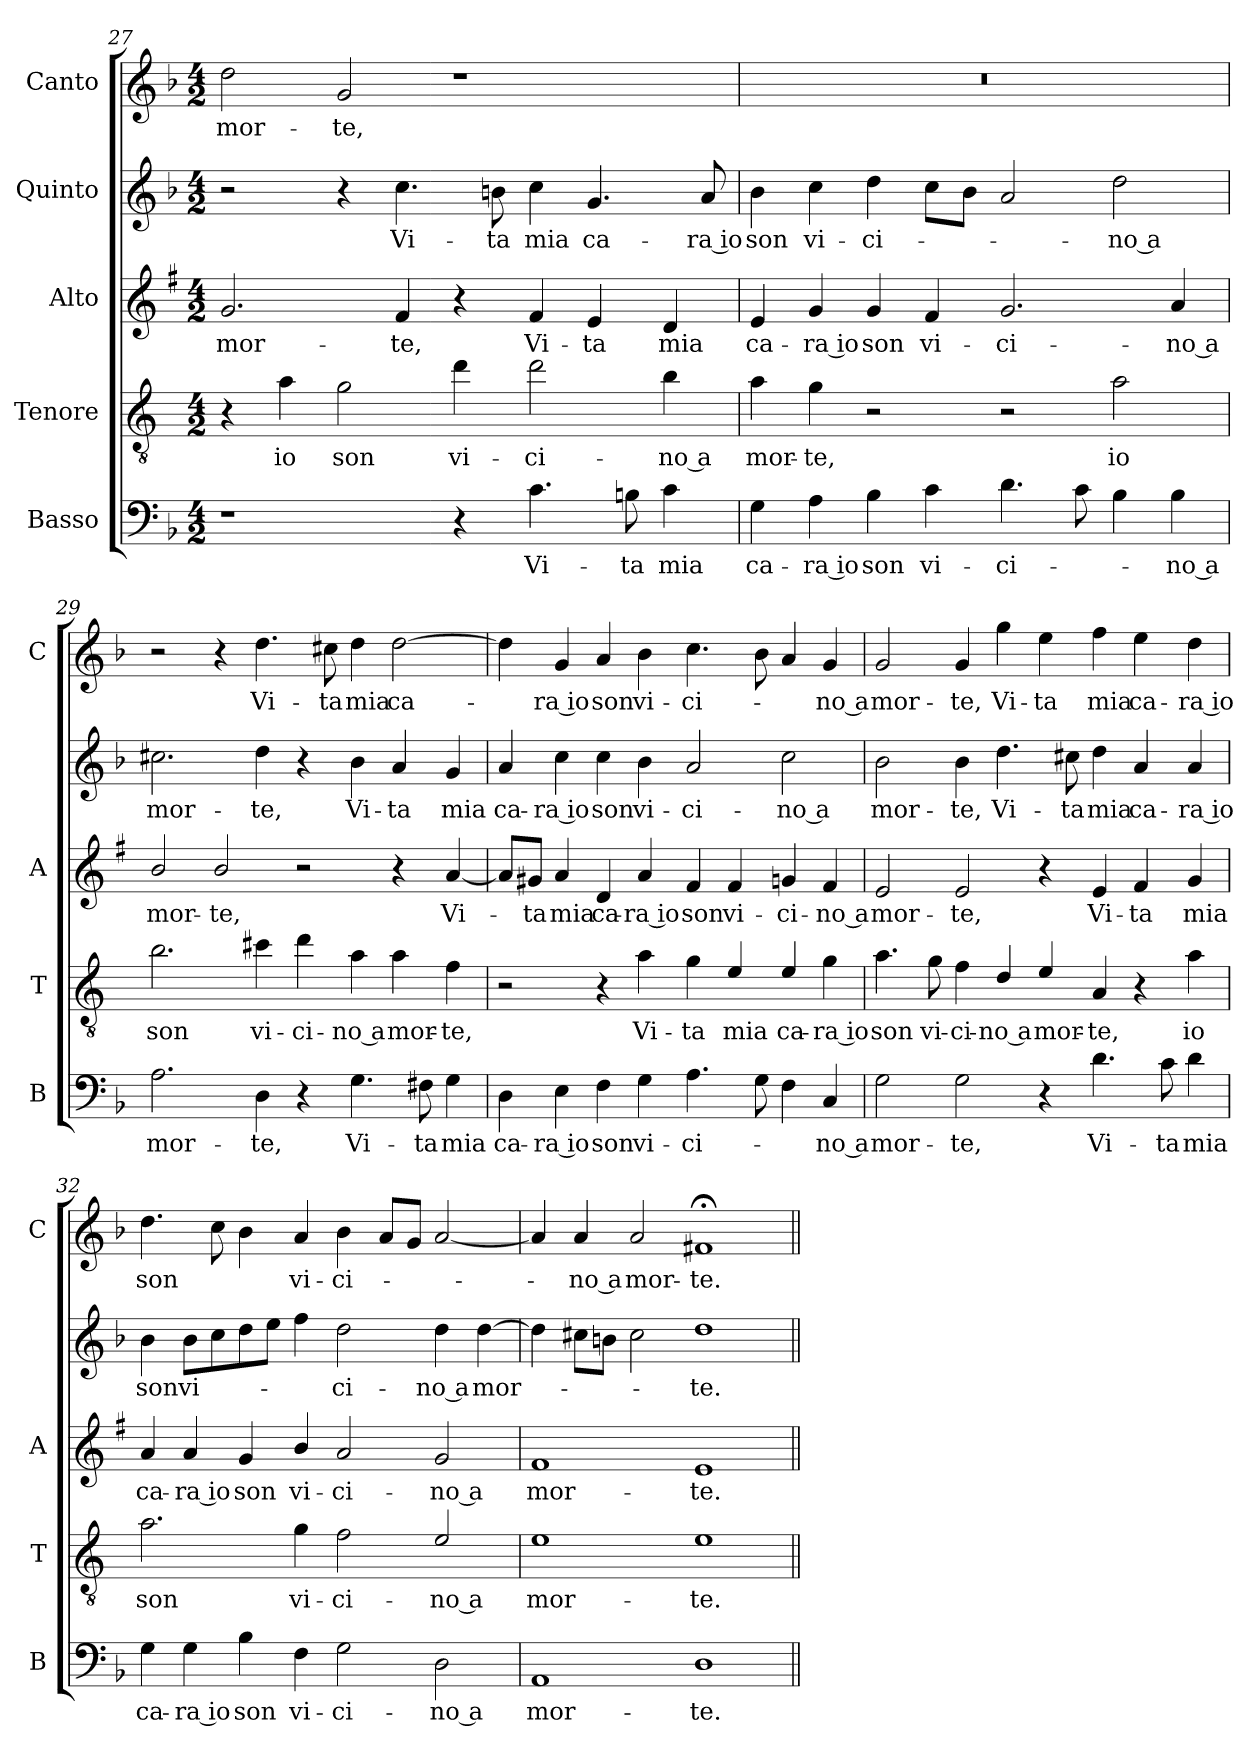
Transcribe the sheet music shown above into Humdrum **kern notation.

**kern	**text	**kern	**text	**kern	**text	**kern	**text	**kern	**text
*part5	*part5	*part4	*part4	*part3	*part3	*part2	*part2	*part1	*part1
*staff5	*staff5	*staff4	*staff4	*staff3	*staff3	*staff2	*staff2	*staff1	*staff1
*I"Basso	*	*I"Tenore	*	*I"Alto	*	*I"Quinto	*	*I"Canto	*
*I'B	*	*I'T	*	*I'A	*	*	*	*I'C	*
*clefF4	*	*clefGv2	*	*clefG2	*	*clefG2	*	*clefG2	*
*	*	*ITrd4c7	*	*ITrd1c2	*	*	*	*	*
*k[b-]	*	*k[b-]	*	*k[b-]	*	*k[b-]	*	*k[b-]	*
*F:	*	*F:	*	*F:	*	*F:	*	*F:	*
*M4/2	*	*M4/2	*	*M4/2	*	*M4/2	*	*M4/2	*
=27	=27	=27	=27	=27	=27	=27	=27	=27	=27
!	!	!	!	!	!LO:LY:b	!	!	!	!LO:LY:b
1r	.	4r	.	2.f/	mor-	2r	.	2dd\	mor-
!	!	!	!LO:LY:b	!	!	!	!	!	!
.	.	4d\	io	.	.	.	.	.	.
!	!	!	!LO:LY:b	!	!	!	!	!	!LO:LY:b
.	.	2c\	son	.	.	4r	.	2g/	-te,
!	!	!	!	!	!LO:LY:b	!	!LO:LY:b	!	!
.	.	.	.	4e/	-te,	4.cc\	Vi-	.	.
!	!	!	!LO:LY:b	!	!	!	!	!	!
4r	.	4g\	vi-	4r	.	.	.	1r	.
!	!	!	!	!	!	!	!LO:LY:b	!	!
.	.	.	.	.	.	8bn\	-ta	.	.
!	!LO:LY:b	!	!LO:LY:b	!	!LO:LY:b	!	!LO:LY:b	!	!
4.c\	Vi-	2g\	-ci-	4e/	Vi-	4cc\	mia	.	.
!	!	!	!	!	!LO:LY:b	!	!LO:LY:b	!	!
.	.	.	.	4d/	-ta	4.g/	ca-	.	.
!	!LO:LY:b	!	!	!	!	!	!	!	!
8Bn\	-ta	.	.	.	.	.	.	.	.
!	!LO:LY:b	!	!LO:LY:b	!	!LO:LY:b	!	!	!	!
4c\	mia	4e\	-no a	4c/	mia	.	.	.	.
!	!	!	!	!	!	!	!LO:LY:b	!	!
.	.	.	.	.	.	8a/	-ra io	.	.
!!LO:LB:g=z
=28	=28	=28	=28	=28	=28	=28	=28	=28	=28
!	!LO:LY:b	!	!LO:LY:b	!	!LO:LY:b	!	!LO:LY:b	!	!
4G\	ca-	4d\	mor-	4d/	ca-	4b-\	son	0r	.
!	!LO:LY:b	!	!LO:LY:b	!	!LO:LY:b	!	!LO:LY:b	!	!
4A\	-ra io	4c\	-te,	4f/	-ra io	4cc\	vi-	.	.
!	!LO:LY:b	!	!	!	!LO:LY:b	!	!LO:LY:b	!	!
4B-\	son	2r	.	4f/	son	4dd\	-ci-	.	.
!	!LO:LY:b	!	!	!	!LO:LY:b	!	!	!	!
4c\	vi-	.	.	4e/	vi-	8cc\L	.	.	.
.	.	.	.	.	.	8b-\J	.	.	.
!	!LO:LY:b	!	!	!	!LO:LY:b	!	!	!	!
4.d\	-ci-	2r	.	2.f/	-ci-	2a/	.	.	.
8c\	.	.	.	.	.	.	.	.	.
!	!	!	!LO:LY:b	!	!	!	!LO:LY:b	!	!
4B-\	.	2d\	io	.	.	2dd\	-no a	.	.
!	!LO:LY:b	!	!	!	!LO:LY:b	!	!	!	!
4B-\	-no a	.	.	4g/	-no a	.	.	.	.
=29	=29	=29	=29	=29	=29	=29	=29	=29	=29
!	!LO:LY:b	!	!LO:LY:b	!	!LO:LY:b	!	!LO:LY:b	!	!
2.A\	mor-	2.e\	son	2a/	mor-	2.cc#X\	mor-	2r	.
!	!	!	!	!	!LO:LY:b	!	!	!	!
.	.	.	.	2a/	-te,	.	.	4r	.
!	!LO:LY:b	!	!LO:LY:b	!	!	!	!LO:LY:b	!	!LO:LY:b
4D\	-te,	4f#X\	vi-	.	.	4dd\	-te,	4.dd\	Vi-
!	!	!	!LO:LY:b	!	!	!	!	!	!
4r	.	4g\	-ci-	2r	.	4r	.	.	.
!	!	!	!	!	!	!	!	!	!LO:LY:b
.	.	.	.	.	.	.	.	8cc#X\	-ta
!	!LO:LY:b	!	!LO:LY:b	!	!	!	!LO:LY:b	!	!LO:LY:b
4.G\	Vi-	4d\	-no a	.	.	4b-\	Vi-	4dd\	mia
!	!	!	!LO:LY:b	!	!	!	!LO:LY:b	!	!LO:LY:b
.	.	4d\	mor-	4r	.	4a/	-ta	[2dd\	ca-
!	!LO:LY:b	!	!	!	!	!	!	!	!
8F#X\	-ta	.	.	.	.	.	.	.	.
!	!LO:LY:b	!	!LO:LY:b	!	!LO:LY:b	!	!LO:LY:b	!	!
4G\	mia	4B-\	-te,	[4g/	Vi-	4g/	mia	.	.
=30	=30	=30	=30	=30	=30	=30	=30	=30	=30
!	!LO:LY:b	!	!	!	!	!	!LO:LY:b	!	!
4D\	ca-	2r	.	8g/L]	.	4a/	ca-	4dd\]	.
!	!	!	!	!	!LO:LY:b	!	!	!	!
.	.	.	.	8f#X/J	-ta	.	.	.	.
!	!LO:LY:b	!	!	!	!LO:LY:b	!	!LO:LY:b	!	!LO:LY:b
4E\	-ra io	.	.	4g/	mia	4cc\	-ra io	4g/	-ra io
!	!LO:LY:b	!	!	!	!LO:LY:b	!	!LO:LY:b	!	!LO:LY:b
4F\	son	4r	.	4c/	ca-	4cc\	son	4a/	son
!	!LO:LY:b	!	!LO:LY:b	!	!LO:LY:b	!	!LO:LY:b	!	!LO:LY:b
4G\	vi-	4d\	Vi-	4g/	-ra io	4b-\	vi-	4b-\	vi-
!	!LO:LY:b	!	!LO:LY:b	!	!LO:LY:b	!	!LO:LY:b	!	!LO:LY:b
4.A\	-ci-	4c\	-ta	4e/	son	2a/	-ci-	4.cc\	-ci-
!	!	!	!LO:LY:b	!	!LO:LY:b	!	!	!	!
.	.	4A/	mia	4e/	vi-	.	.	.	.
8G\	.	.	.	.	.	.	.	8b-\	.
!	!	!	!LO:LY:b	!	!LO:LY:b	!	!LO:LY:b	!	!
4F\	.	4A/	ca-	4fn/	-ci-	2cc\	-no a	4a/	.
!	!LO:LY:b	!	!LO:LY:b	!	!LO:LY:b	!	!	!	!LO:LY:b
4C/	-no a	4c\	-ra io	4e/	-no a	.	.	4g/	-no a
!!LO:PB:g=z
=31	=31	=31	=31	=31	=31	=31	=31	=31	=31
!	!LO:LY:b	!	!LO:LY:b	!	!LO:LY:b	!	!LO:LY:b	!	!LO:LY:b
2G\	mor-	4.d\	son	2d/	mor-	2b-\	mor-	2g/	mor-
!	!	!	!LO:LY:b	!	!	!	!	!	!
.	.	8c\	vi-	.	.	.	.	.	.
!	!LO:LY:b	!	!LO:LY:b	!	!LO:LY:b	!	!LO:LY:b	!	!LO:LY:b
2G\	-te,	4B-\	-ci-	2d/	-te,	4b-\	-te,	4g/	-te,
!	!	!	!LO:LY:b	!	!	!	!LO:LY:b	!	!LO:LY:b
.	.	4G/	-no a	.	.	4.dd\	Vi-	4gg\	Vi-
!	!	!	!LO:LY:b	!	!	!	!	!	!LO:LY:b
4r	.	4A/	mor-	4r	.	.	.	4ee\	-ta
!	!	!	!	!	!	!	!LO:LY:b	!	!
.	.	.	.	.	.	8cc#X\	-ta	.	.
!	!LO:LY:b	!	!LO:LY:b	!	!LO:LY:b	!	!LO:LY:b	!	!LO:LY:b
4.d\	Vi-	4D/	-te,	4d/	Vi-	4dd\	mia	4ff\	mia
!	!	!	!	!	!LO:LY:b	!	!LO:LY:b	!	!LO:LY:b
.	.	4r	.	4e/	-ta	4a/	ca-	4ee\	ca-
!	!LO:LY:b	!	!	!	!	!	!	!	!
8c\	-ta	.	.	.	.	.	.	.	.
!	!LO:LY:b	!	!LO:LY:b	!	!LO:LY:b	!	!LO:LY:b	!	!LO:LY:b
4d\	mia	4d\	io	4f/	mia	4a/	-ra io	4dd\	-ra io
=32	=32	=32	=32	=32	=32	=32	=32	=32	=32
!	!LO:LY:b	!	!LO:LY:b	!	!LO:LY:b	!	!LO:LY:b	!	!LO:LY:b
4G\	ca-	2.d\	son	4g/	ca-	4b-\	son	4.dd\	son
!	!LO:LY:b	!	!	!	!LO:LY:b	!	!LO:LY:b	!	!
4G\	-ra io	.	.	4g/	-ra io	8b-\L	vi-	.	.
.	.	.	.	.	.	8cc\	.	8cc\	.
!	!LO:LY:b	!	!	!	!LO:LY:b	!	!	!	!
4B-\	son	.	.	4f/	son	8dd\	.	4b-\	.
.	.	.	.	.	.	8ee\J	.	.	.
!	!LO:LY:b	!	!LO:LY:b	!	!LO:LY:b	!	!	!	!LO:LY:b
4F\	vi-	4c\	vi-	4a/	vi-	4ff\	.	4a/	vi-
!	!LO:LY:b	!	!LO:LY:b	!	!LO:LY:b	!	!LO:LY:b	!	!LO:LY:b
2G\	-ci-	2B-\	-ci-	2g/	-ci-	2dd\	-ci-	4b-\	-ci-
.	.	.	.	.	.	.	.	8a/L	.
.	.	.	.	.	.	.	.	8g/J	.
!	!LO:LY:b	!	!LO:LY:b	!	!LO:LY:b	!	!LO:LY:b	!	!
2D\	-no a	2A/	-no a	2f/	-no a	4dd\	-no a	[2a/	.
!	!	!	!	!	!	!	!LO:LY:b	!	!
.	.	.	.	.	.	[4dd\	mor-	.	.
=33	=33	=33	=33	=33	=33	=33	=33	=33	=33
!	!LO:LY:b	!	!LO:LY:b	!	!LO:LY:b	!	!	!	!
1AA	mor-	1A	mor-	1e	mor-	4dd\]	.	4a/]	.
!	!	!	!	!	!	!	!	!	!LO:LY:b
.	.	.	.	.	.	8cc#X\L	.	4a/	-no a
.	.	.	.	.	.	8bn\J	.	.	.
!	!	!	!	!	!	!	!	!	!LO:LY:b
.	.	.	.	.	.	2cc#\	.	2a/	mor-
!	!LO:LY:b	!	!LO:LY:b	!	!LO:LY:b	!	!LO:LY:b	!	!LO:LY:b
1D	-te.	1A	-te.	1d	-te.	1dd	-te.	1f#X;<	-te.
=||	=||	=||	=||	=||	=||	=||	=||	=||	=||
*-	*-	*-	*-	*-	*-	*-	*-	*-	*-
